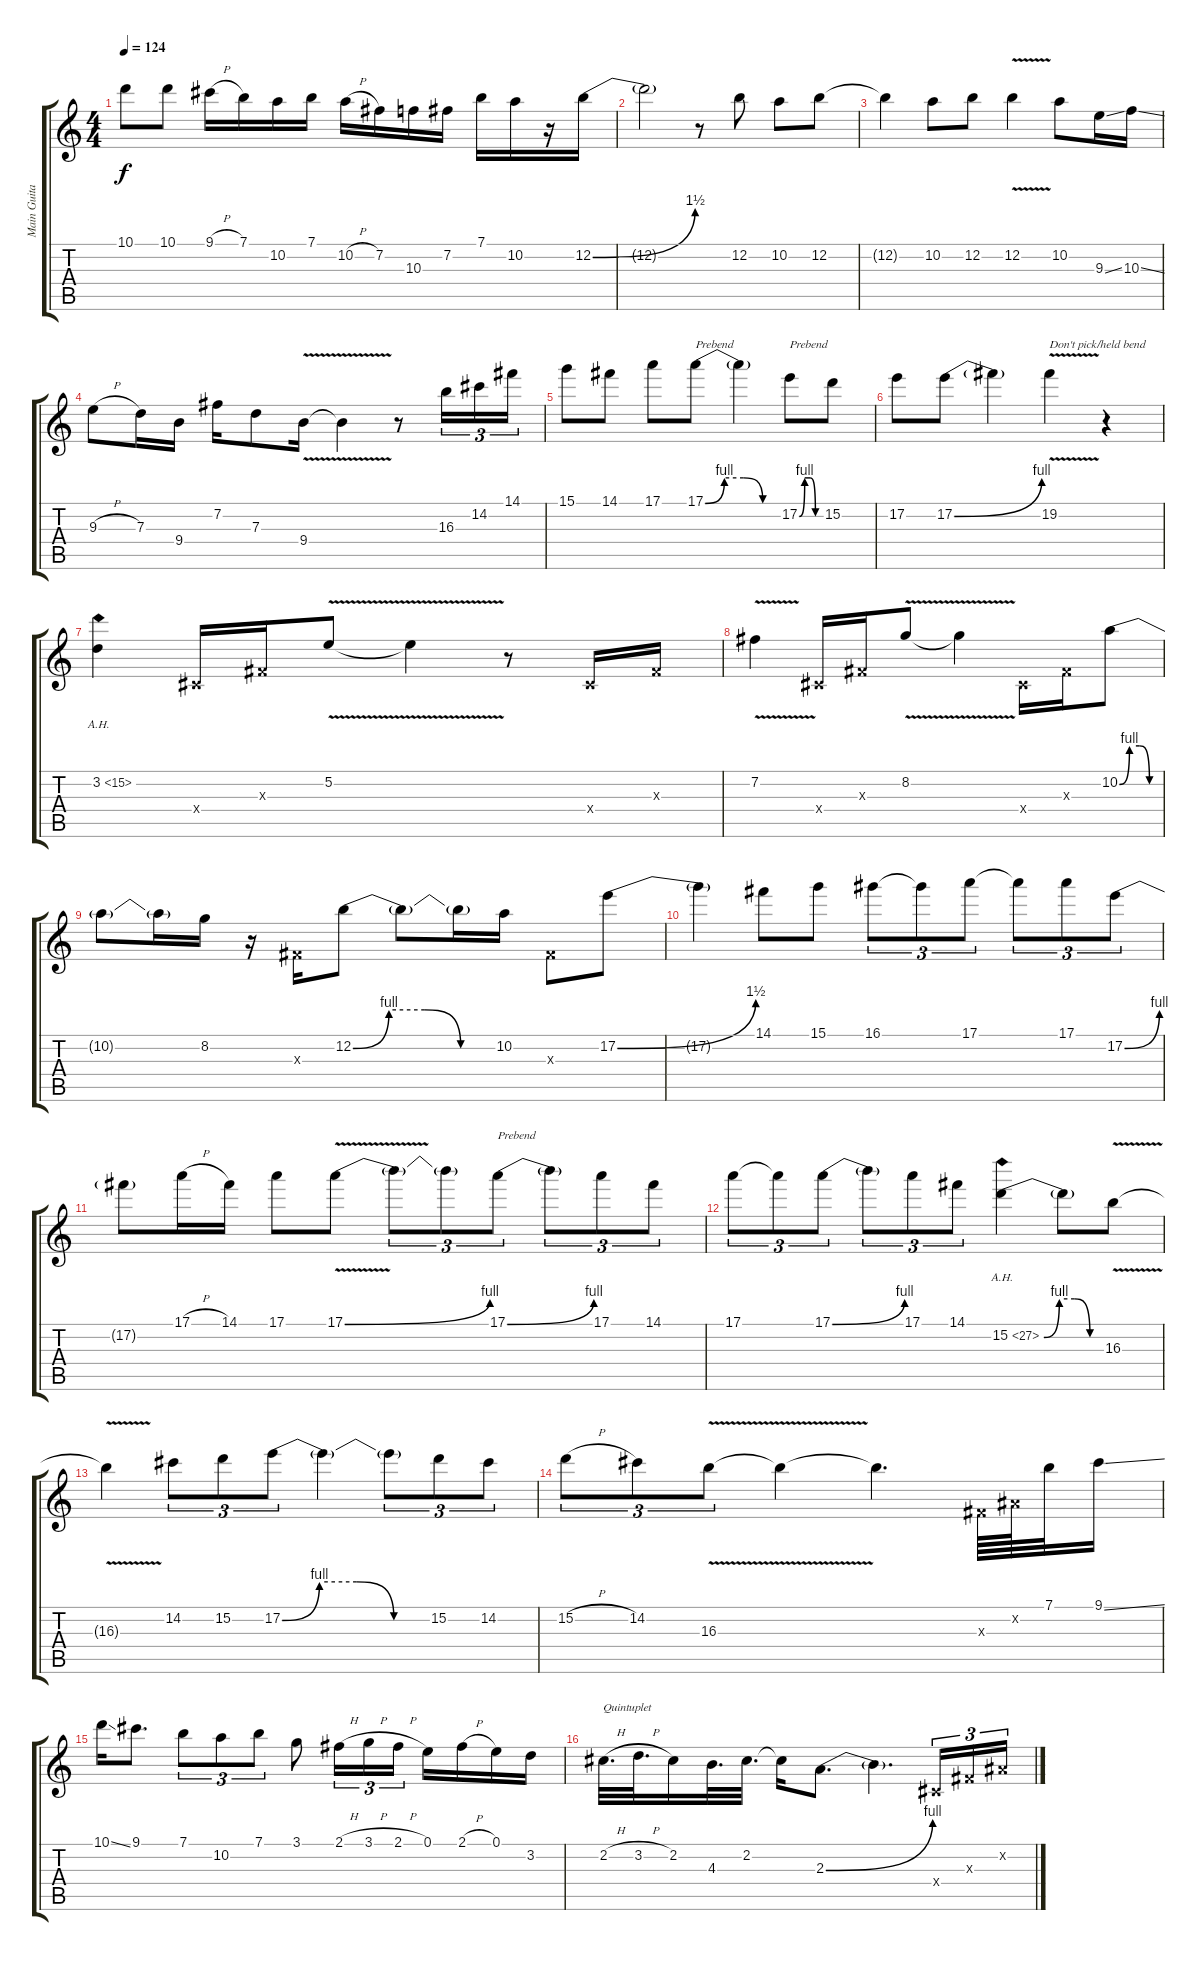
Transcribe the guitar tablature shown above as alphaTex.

\track ("Main Guitar" "Main Guita") {instrument overdrivenguitar}
\staff {score tabs}
\tuning (E4 B3 G3 D3 A2 E2) {hide}
\ts (4 4)
\tempo 124
\clef g2
\ks c
10.1{t}.8{dy f} 10.1.8 9.1{h}.16 7.1.16 10.2.16 7.1.16 10.2{h}.16 7.2.16 10.3.16 7.2.16 7.1.16 10.2.16 r.16 12.2{be (bend 0 0 60 6)}.16 |
12.2{t}.2 r.8 12.2.8 10.2.8 12.2.8 |
12.2{t}.4 10.2.8 12.2.8 12.2{v}.4 10.2.8 9.3{ss}.16 10.3{ss}.16 |
9.3{h}.8 7.3.16 9.4.16 7.2.16 7.3.8 9.4{v}.16 9.4{t}.4 r.8 16.3.16{tu (3 2)} 14.2.16{tu (3 2)} 14.1.16{tu (3 2)} |
15.1.8 14.1.8 17.1.8 17.1{be (custom 0 0 15 4 30 4 45 0 60 0)}.8{txt "Prebend"} 17.1{t}.4 17.2{be (custom 0 0 15 4 30 4 45 0 60 0)}.8{txt "Prebend"} 15.2.8 |
17.2.8 17.2{be (bend 0 0 60 4)}.8 17.2{t}.4 19.2{v}.4{txt "Don't pick/held bend"} r.4 |
3.2{ah 12}.4 -1.4{x}.16 -1.3{x}.16 5.2{v}.8 5.2{t}.4 r.8 -1.4{x}.16 -1.3{x}.16 |
7.2{v}.4 -1.4{x}.16 -1.3{x}.16 8.2{v}.8 8.2{t}.4 -1.4{x}.16 -1.3{x}.16 10.2{be (custom 0 0 15 4 30 4 45 0 60 0)}.8 |
10.2{t}.8 10.2{t}.16 8.2.16 r.16 -1.3{x}.16 12.2{be (custom 0 0 15 4 30 4 45 0 60 0)}.8 12.2{t}.8 12.2{t}.16 10.2.16 -1.3{x}.8 17.2{be (bend 0 0 60 6)}.8 |
17.2{t}.4 14.1.8 15.1.8 16.1.8{tu (3 2)} 16.1{t}.8{tu (3 2)} 17.1.8{tu (3 2)} 17.1{t}.8{tu (3 2)} 17.1.8{tu (3 2)} 17.2{be (bend 0 0 60 4)}.8{tu (3 2)} |
17.2{t}.8 17.1{h}.16 14.1.16 17.1.8 17.1{be (bend 0 0 60 4) v}.8 17.1{t}.8{tu (3 2)} 17.1{t}.8{tu (3 2)} 17.1{be (bend 0 0 60 4)}.8{tu (3 2) txt "Prebend"} 17.1{t}.8{tu (3 2)} 17.1.8{tu (3 2)} 14.1.8{tu (3 2)} |
17.1.8{tu (3 2)} 17.1{t}.8{tu (3 2)} 17.1{be (bend 0 0 60 4)}.8{tu (3 2)} 17.1{t}.8{tu (3 2)} 17.1.8{tu (3 2)} 14.1.8{tu (3 2)} 15.2{be (custom 0 0 15 4 30 4 45 0 60 0) ah 12}.4 15.2{t}.8 16.3{v}.8 |
16.3{t}.4 14.2.8{tu (3 2)} 15.2.8{tu (3 2)} 17.2{be (custom 0 0 15 4 30 4 45 0 60 0)}.8{tu (3 2)} 17.2{t}.4 17.2{t}.8{tu (3 2)} 15.2.8{tu (3 2)} 14.2.8{tu (3 2)} |
15.2{h}.8{tu (3 2)} 14.2.8{tu (3 2)} 16.3{v}.8{tu (3 2)} 16.3{t}.4 16.3{t}.4{d} -1.3{x}.64 -1.2{x}.64 7.1.32 9.1{ss}.16 |
10.1{ss}.16 9.1.8{d} 7.1.8{tu (3 2)} 10.2.8{tu (3 2)} 7.1.8{tu (3 2)} 3.1.8 2.1{h}.16{tu (3 2)} 3.1{h}.16{tu (3 2)} 2.1{h}.16{tu (3 2)} 0.1.16 2.1{h}.16 0.1.16 3.2.16 |
2.2{h}.32{d txt "Quintuplet"} 3.2{h}.32{d} 2.2.16 4.3.32{d} 2.2.32{d} 2.2{t}.16 2.3{be (bend 0 0 60 4)}.8{d} 2.3{t}.4{d} -1.4{x}.16{tu (3 2)} -1.3{x}.16{tu (3 2)} -1.2{x}.16{tu (3 2)}
